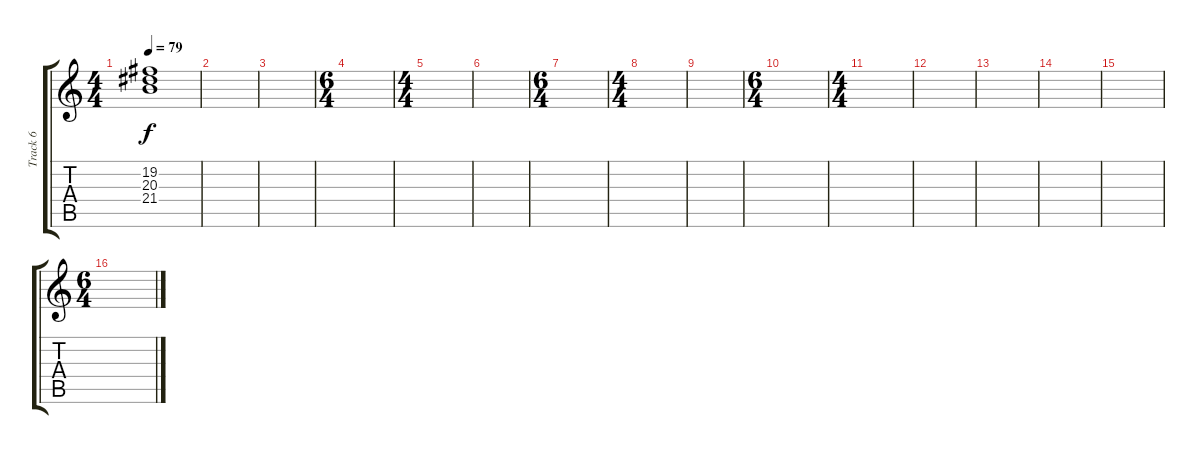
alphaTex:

\track ("Track 6" "Track 6") {instrument pad7halo}
\staff {score tabs}
\tuning (E4 B3 G3 D3 A2 E2) {hide}
\ts (4 4)
\tempo 79
\clef g2
\ks c
(19.2 20.3 21.4).1{dy f} |
|
|
\ts (6 4)
|
\ts (4 4)
|
|
\ts (6 4)
|
\ts (4 4)
|
|
\ts (6 4)
|
\ts (4 4)
|
|
|
|
|
\ts (6 4)
